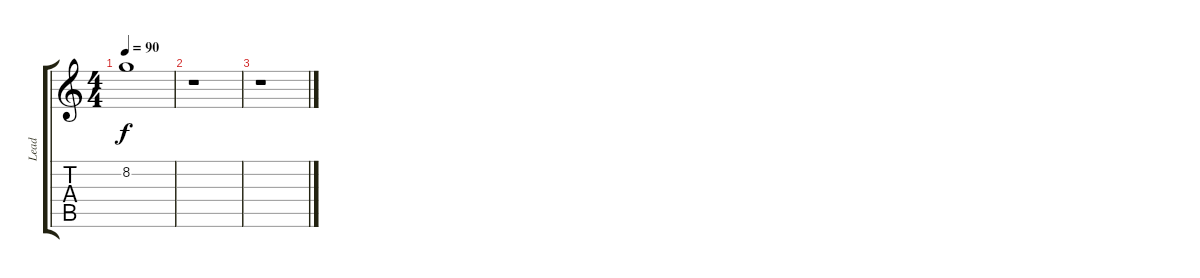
\track ("Lead" "Lead") {instrument distortionguitar}
\staff {score tabs}
\tuning (E4 B3 G3 D3 A2 E2) {hide}
\ts (4 4)
\tempo 90
\clef g2
\ks c
8.2{t}.1{dy f} |
r.1 |
r.1
